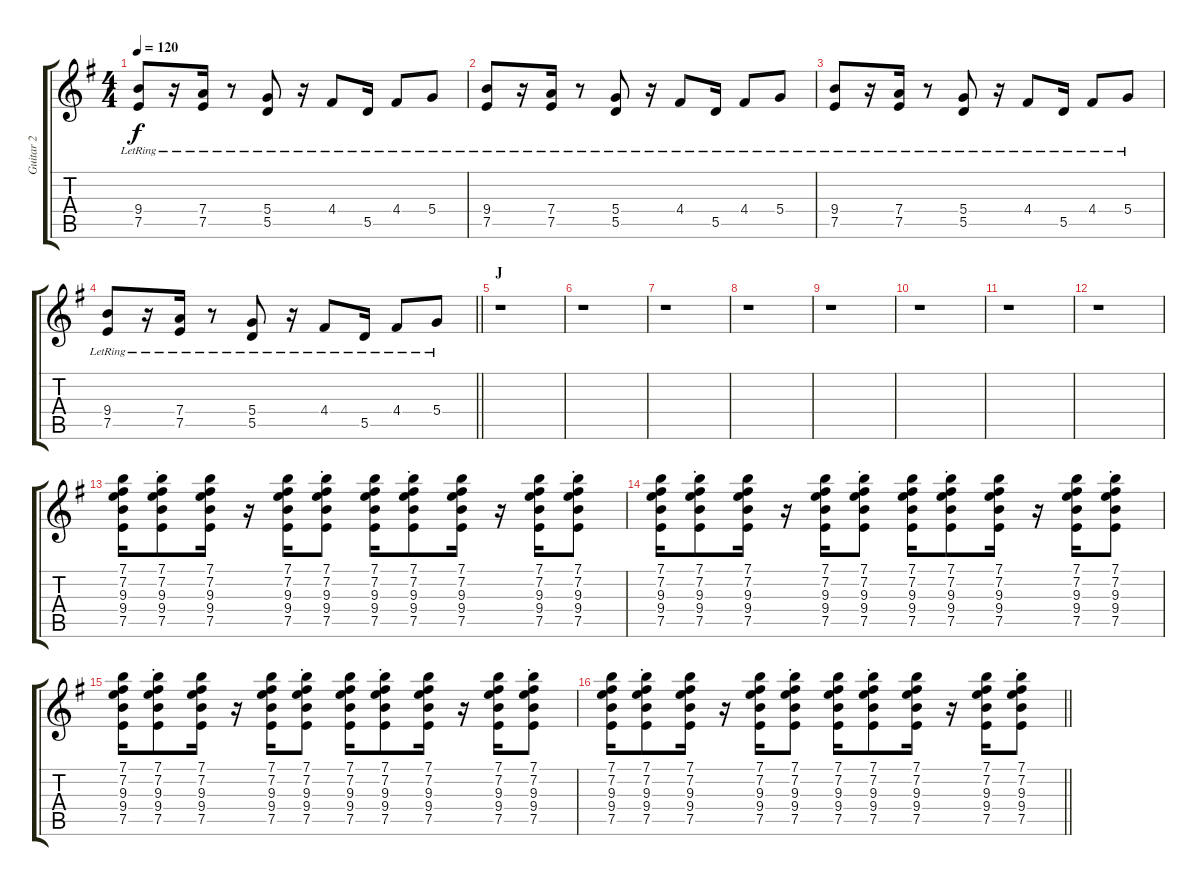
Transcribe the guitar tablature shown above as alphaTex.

\track ("Guitar 2" "Guitar 2") {instrument acousticguitarsteel}
\staff {score tabs}
\tuning (E4 B3 G3 D3 A2 E2) {hide}
\ts (4 4)
\tempo 120
\clef g2
\ks g
(9.4{lr} 7.5{lr}).8{dy f} r.16 (7.4{lr} 7.5{lr}).16 r.8 (5.4{lr} 5.5{lr}).8 r.16 4.4{lr}.8 5.5{lr}.16 4.4{lr}.8 5.4{lr}.8 |
(9.4{lr} 7.5{lr}).8 r.16 (7.4{lr} 7.5{lr}).16 r.8 (5.4{lr} 5.5{lr}).8 r.16 4.4{lr}.8 5.5{lr}.16 4.4{lr}.8 5.4{lr}.8 |
(9.4{lr} 7.5{lr}).8 r.16 (7.4{lr} 7.5{lr}).16 r.8 (5.4{lr} 5.5{lr}).8 r.16 4.4{lr}.8 5.5{lr}.16 4.4{lr}.8 5.4{lr}.8 |
\barLineRight lightlight
(9.4{lr} 7.5{lr}).8 r.16 (7.4{lr} 7.5{lr}).16 r.8 (5.4{lr} 5.5{lr}).8 r.16 4.4{lr}.8 5.5{lr}.16 4.4{lr}.8 5.4{lr}.8 |
\section ("" "J")
r.1 |
r.1 |
r.1 |
r.1 |
r.1 |
r.1 |
r.1 |
r.1 |
(7.1 7.2 9.3 9.4 7.5).16{volume 9 instrument overdrivenguitar} (7.1{st} 7.2{st} 9.3{st} 9.4{st} 7.5{st}).8 (7.1 7.2 9.3 9.4 7.5).16 r.16 (7.1 7.2 9.3 9.4 7.5).16 (7.1{st} 7.2{st} 9.3{st} 9.4{st} 7.5{st}).8 (7.1 7.2 9.3 9.4 7.5).16 (7.1{st} 7.2{st} 9.3{st} 9.4{st} 7.5{st}).8 (7.1 7.2 9.3 9.4 7.5).16 r.16 (7.1 7.2 9.3 9.4 7.5).16 (7.1{st} 7.2{st} 9.3{st} 9.4{st} 7.5{st}).8 |
(7.1 7.2 9.3 9.4 7.5).16 (7.1{st} 7.2{st} 9.3{st} 9.4{st} 7.5{st}).8 (7.1 7.2 9.3 9.4 7.5).16 r.16 (7.1 7.2 9.3 9.4 7.5).16 (7.1{st} 7.2{st} 9.3{st} 9.4{st} 7.5{st}).8 (7.1 7.2 9.3 9.4 7.5).16 (7.1{st} 7.2{st} 9.3{st} 9.4{st} 7.5{st}).8 (7.1 7.2 9.3 9.4 7.5).16 r.16 (7.1 7.2 9.3 9.4 7.5).16 (7.1{st} 7.2{st} 9.3{st} 9.4{st} 7.5{st}).8 |
(7.1 7.2 9.3 9.4 7.5).16 (7.1{st} 7.2{st} 9.3{st} 9.4{st} 7.5{st}).8 (7.1 7.2 9.3 9.4 7.5).16 r.16 (7.1 7.2 9.3 9.4 7.5).16 (7.1{st} 7.2{st} 9.3{st} 9.4{st} 7.5{st}).8 (7.1 7.2 9.3 9.4 7.5).16 (7.1{st} 7.2{st} 9.3{st} 9.4{st} 7.5{st}).8 (7.1 7.2 9.3 9.4 7.5).16 r.16 (7.1 7.2 9.3 9.4 7.5).16 (7.1{st} 7.2{st} 9.3{st} 9.4{st} 7.5{st}).8 |
\barLineRight lightlight
(7.1 7.2 9.3 9.4 7.5).16 (7.1{st} 7.2{st} 9.3{st} 9.4{st} 7.5{st}).8 (7.1 7.2 9.3 9.4 7.5).16 r.16 (7.1 7.2 9.3 9.4 7.5).16 (7.1{st} 7.2{st} 9.3{st} 9.4{st} 7.5{st}).8 (7.1 7.2 9.3 9.4 7.5).16 (7.1{st} 7.2{st} 9.3{st} 9.4{st} 7.5{st}).8 (7.1 7.2 9.3 9.4 7.5).16 r.16 (7.1 7.2 9.3 9.4 7.5).16 (7.1{st} 7.2{st} 9.3{st} 9.4{st} 7.5{st}).8
